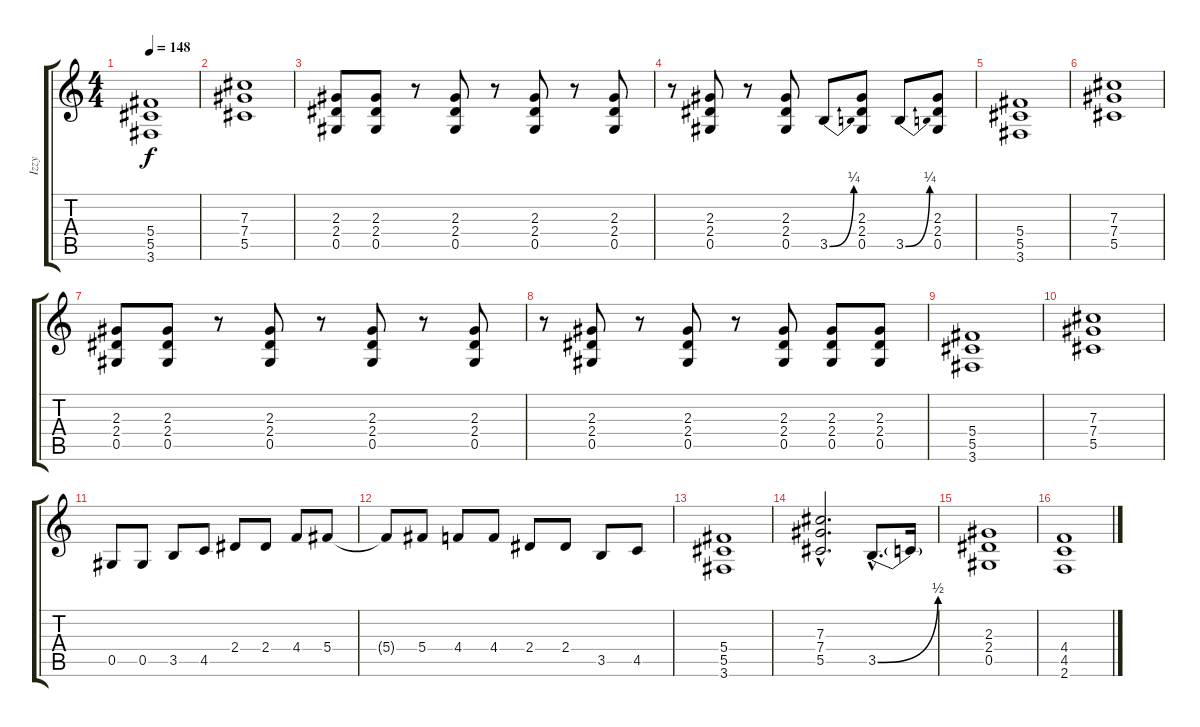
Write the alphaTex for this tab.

\track ("Izzy" "Izzy") {instrument distortionguitar}
\staff {score tabs}
\tuning (Eb4 Bb3 Gb3 Db3 Ab2 Eb2) {hide}
\ts (4 4)
\tempo 148
\clef g2
\ks c
(5.4 5.5 3.6).1{dy f} |
(7.3 7.4 5.5).1 |
(2.3 2.4 0.5).8 (2.3 2.4 0.5).8 r.8 (2.3 2.4 0.5).8 r.8 (2.3 2.4 0.5).8 r.8 (2.3 2.4 0.5).8 |
r.8 (2.3 2.4 0.5).8 r.8 (2.3 2.4 0.5).8 3.5{be (bend 0 0 60 1)}.8 (2.3 2.4 0.5).8 3.5{be (bend 0 0 60 1)}.8 (2.3 2.4 0.5).8 |
(5.4 5.5 3.6).1 |
(7.3 7.4 5.5).1 |
(2.3 2.4 0.5).8 (2.3 2.4 0.5).8 r.8 (2.3 2.4 0.5).8 r.8 (2.3 2.4 0.5).8 r.8 (2.3 2.4 0.5).8 |
r.8 (2.3 2.4 0.5).8 r.8 (2.3 2.4 0.5).8 r.8 (2.3 2.4 0.5).8 (2.3 2.4 0.5).8 (2.3 2.4 0.5).8 |
(5.4 5.5 3.6).1 |
(7.3 7.4 5.5).1 |
0.5.8 0.5.8 3.5.8 4.5.8 2.4.8 2.4.8 4.4.8 5.4.8 |
5.4{t}.8 5.4.8 4.4.8 4.4.8 2.4.8 2.4.8 3.5.8 4.5.8 |
(5.4 5.5 3.6).1 |
(7.3{hac} 7.4{hac} 5.5{hac}).2{d} 3.5{be (bend 0 0 60 2) hac}.8{d} 3.5{t}.16 |
(2.3 2.4 0.5).1 |
(4.4 4.5 2.6).1
